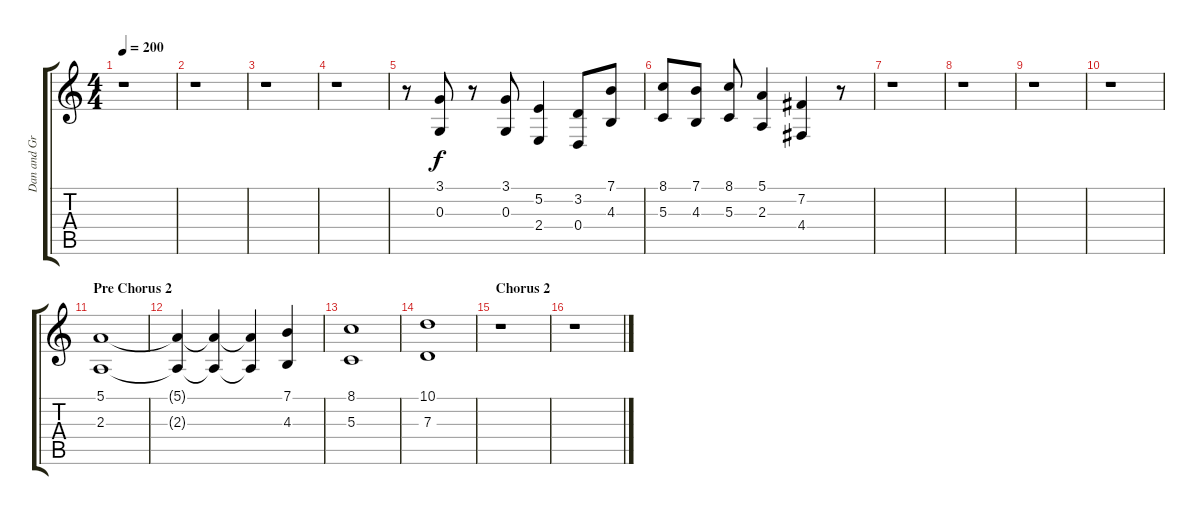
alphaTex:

\track ("Dan and Grant (Trombone)" "Dan and Gr") {instrument trombone}
\staff {score tabs}
\tuning (E4 B3 G3 D3 A2 E2) {hide}
\ts (4 4)
\tempo 200
\clef g2
\ks c
r.1{dy f} |
r.1 |
r.1 |
r.1 |
r.8 (3.1 0.3).8 r.8 (3.1 0.3).8 (5.2 2.4).4 (3.2 0.4).8 (7.1 4.3).8 |
(8.1 5.3).8 (7.1 4.3).8 (8.1 5.3).8 (5.1 2.3).4 (7.2 4.4).4 r.8 |
r.1 |
r.1 |
r.1 |
r.1 |
\section ("" "Pre Chorus 2")
(5.1 2.3).1 |
(5.1{t} 2.3{t}).4 (5.1{t} 2.3{t}).4 (5.1{t} 2.3{t}).4 (7.1 4.3).4 |
(8.1 5.3).1 |
(10.1 7.3).1 |
\section ("" "Chorus 2")
r.1 |
r.1
